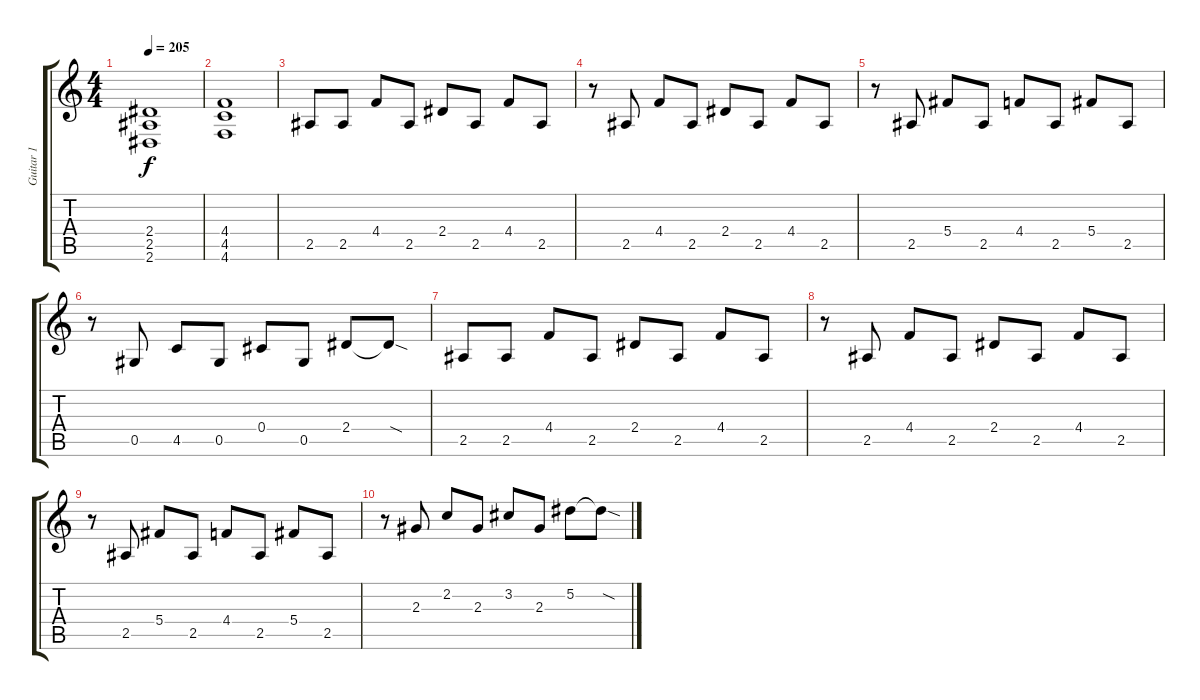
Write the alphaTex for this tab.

\track ("Guitar 1" "Guitar 1") {instrument distortionguitar}
\staff {score tabs}
\tuning (Eb4 Bb3 Gb3 Db3 Ab2 Db2) {hide}
\ts (4 4)
\tempo 205
\clef g2
\ks c
(2.4 2.5 2.6).1{dy f} |
(4.4 4.5 4.6).1 |
2.5.8 2.5.8 4.4.8 2.5.8 2.4.8 2.5.8 4.4.8 2.5.8 |
r.8 2.5.8 4.4.8 2.5.8 2.4.8 2.5.8 4.4.8 2.5.8 |
r.8 2.5.8 5.4.8 2.5.8 4.4.8 2.5.8 5.4.8 2.5.8 |
r.8 0.5.8 4.5.8 0.5.8 0.4.8 0.5.8 2.4.8 2.4{sod t}.8 |
2.5.8 2.5.8 4.4.8 2.5.8 2.4.8 2.5.8 4.4.8 2.5.8 |
r.8 2.5.8 4.4.8 2.5.8 2.4.8 2.5.8 4.4.8 2.5.8 |
r.8 2.5.8 5.4.8 2.5.8 4.4.8 2.5.8 5.4.8 2.5.8 |
r.8 2.3.8 2.2.8 2.3.8 3.2.8 2.3.8 5.2.8 5.2{sod t}.8
